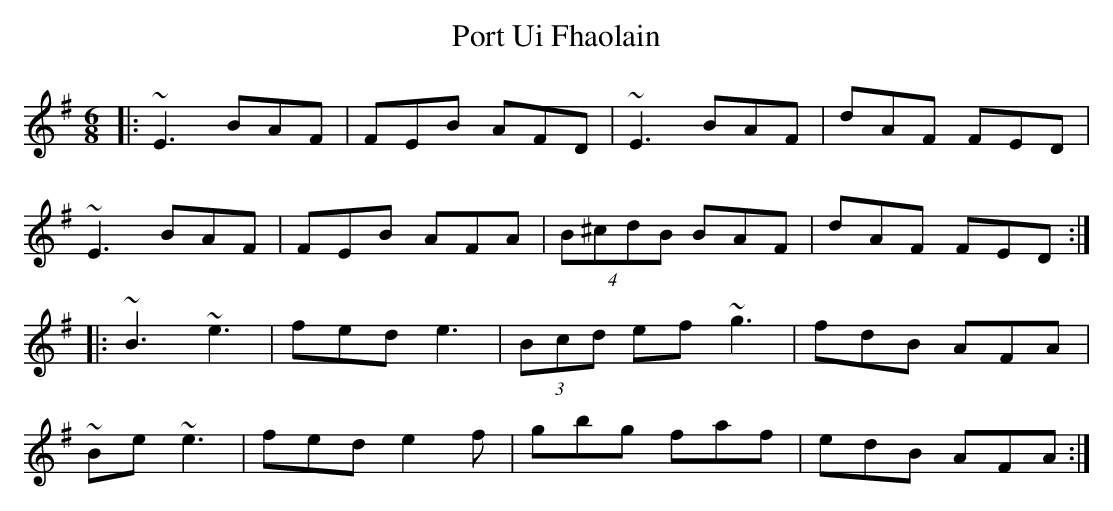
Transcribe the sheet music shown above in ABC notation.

X:1
T:Port Ui Fhaolain
M:6/8
K:G
|: ~E3 BAF | FEB AFD | ~E3 BAF | dAF FED |
~E3 BAF | FEB AFA | (4B^cdB BAF | dAF FED :|
|: ~B3 ~e3 | fed e3 | (3Bcd ef ~g3 | fdB AFA |
~Be ~e3 | fed e2f | gbg faf | edB AFA :|
